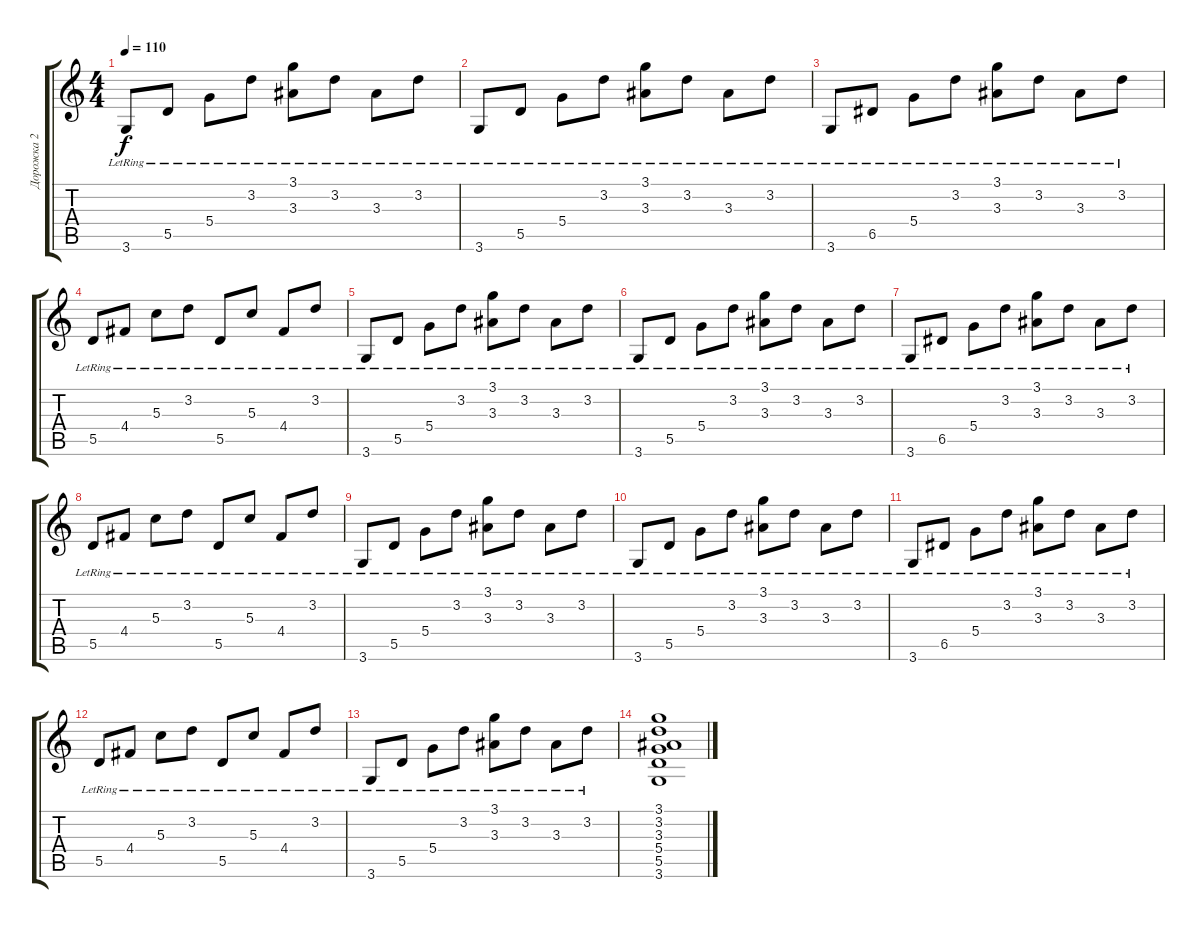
\track ("Дорожка 2" "Дорожка 2") {instrument acousticguitarnylon}
\staff {score tabs}
\tuning (E4 B3 G3 D3 A2 E2) {hide}
\ts (4 4)
\tempo 110
\clef g2
\ks c
3.6{lr}.8{dy f} 5.5{lr}.8 5.4{lr}.8 3.2{lr}.8 (3.1{lr} 3.3{lr}).8 3.2{lr}.8 3.3{lr}.8 3.2{lr}.8 |
3.6{lr}.8 5.5{lr}.8 5.4{lr}.8 3.2{lr}.8 (3.1{lr} 3.3{lr}).8 3.2{lr}.8 3.3{lr}.8 3.2{lr}.8 |
3.6{lr}.8 6.5{lr}.8 5.4{lr}.8 3.2{lr}.8 (3.1{lr} 3.3{lr}).8 3.2{lr}.8 3.3{lr}.8 3.2{lr}.8 |
5.5{lr}.8 4.4{lr}.8 5.3{lr}.8 3.2{lr}.8 5.5{lr}.8 5.3{lr}.8 4.4{lr}.8 3.2{lr}.8 |
3.6{lr}.8 5.5{lr}.8 5.4{lr}.8 3.2{lr}.8 (3.1{lr} 3.3{lr}).8 3.2{lr}.8 3.3{lr}.8 3.2{lr}.8 |
3.6{lr}.8 5.5{lr}.8 5.4{lr}.8 3.2{lr}.8 (3.1{lr} 3.3{lr}).8 3.2{lr}.8 3.3{lr}.8 3.2{lr}.8 |
3.6{lr}.8 6.5{lr}.8 5.4{lr}.8 3.2{lr}.8 (3.1{lr} 3.3{lr}).8 3.2{lr}.8 3.3{lr}.8 3.2{lr}.8 |
5.5{lr}.8 4.4{lr}.8 5.3{lr}.8 3.2{lr}.8 5.5{lr}.8 5.3{lr}.8 4.4{lr}.8 3.2{lr}.8 |
3.6{lr}.8 5.5{lr}.8 5.4{lr}.8 3.2{lr}.8 (3.1{lr} 3.3{lr}).8 3.2{lr}.8 3.3{lr}.8 3.2{lr}.8 |
3.6{lr}.8 5.5{lr}.8 5.4{lr}.8 3.2{lr}.8 (3.1{lr} 3.3{lr}).8 3.2{lr}.8 3.3{lr}.8 3.2{lr}.8 |
3.6{lr}.8 6.5{lr}.8 5.4{lr}.8 3.2{lr}.8 (3.1{lr} 3.3{lr}).8 3.2{lr}.8 3.3{lr}.8 3.2{lr}.8 |
5.5{lr}.8 4.4{lr}.8 5.3{lr}.8 3.2{lr}.8 5.5{lr}.8 5.3{lr}.8 4.4{lr}.8 3.2{lr}.8 |
3.6{lr}.8 5.5{lr}.8 5.4{lr}.8 3.2{lr}.8 (3.1{lr} 3.3{lr}).8 3.2{lr}.8 3.3{lr}.8 3.2{lr}.8 |
(3.1 3.2 3.3 5.4 5.5 3.6).1
